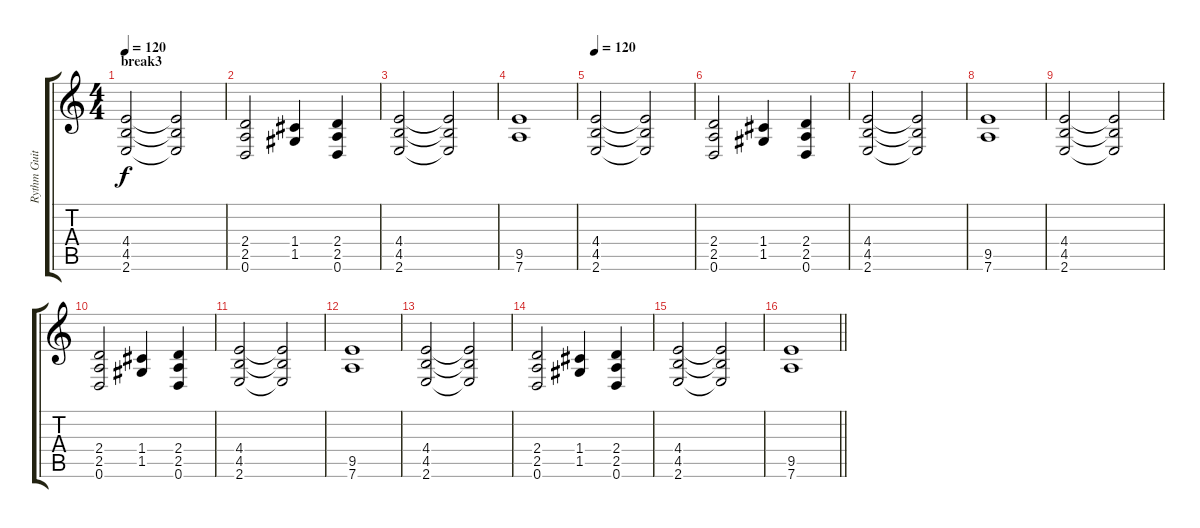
\track ("Rythm Guitare" "Rythm Guit") {instrument distortionguitar}
\staff {score tabs}
\tuning (D4 A3 F3 C3 G2 D2) {hide}
\ts (4 4)
\section ("" "break3")
\tempo 120
\clef g2
\ks c
(4.4 4.5 2.6).2{dy f} (4.4{t} 4.5{t} 2.6{t}).2 |
(2.4 2.5 0.6).2 (1.4 1.5).4 (2.4 2.5 0.6).4 |
(4.4 4.5 2.6).2 (4.4{t} 4.5{t} 2.6{t}).2 |
(9.5 7.6).1 |
\tempo 120
(4.4 4.5 2.6).2 (4.4{t} 4.5{t} 2.6{t}).2 |
(2.4 2.5 0.6).2 (1.4 1.5).4 (2.4 2.5 0.6).4 |
(4.4 4.5 2.6).2 (4.4{t} 4.5{t} 2.6{t}).2 |
(9.5 7.6).1 |
(4.4 4.5 2.6).2 (4.4{t} 4.5{t} 2.6{t}).2 |
(2.4 2.5 0.6).2 (1.4 1.5).4 (2.4 2.5 0.6).4 |
(4.4 4.5 2.6).2 (4.4{t} 4.5{t} 2.6{t}).2 |
(9.5 7.6).1 |
(4.4 4.5 2.6).2 (4.4{t} 4.5{t} 2.6{t}).2 |
(2.4 2.5 0.6).2 (1.4 1.5).4 (2.4 2.5 0.6).4 |
(4.4 4.5 2.6).2 (4.4{t} 4.5{t} 2.6{t}).2 |
\barLineRight lightlight
(9.5 7.6).1
